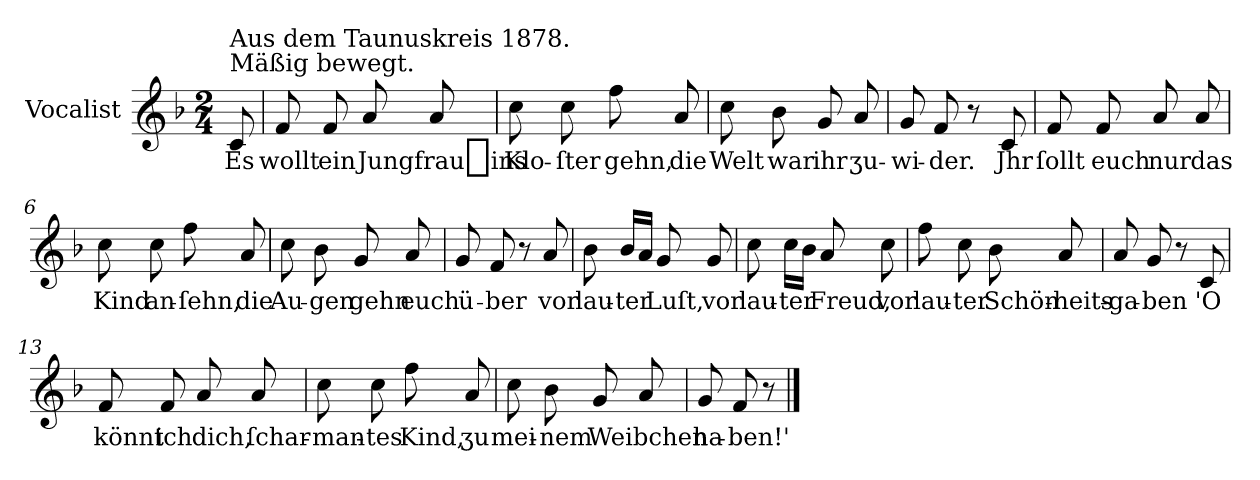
**kern	**text
*part1	*part1
*staff1	*staff1
*I"Vocalist	*
*k[b-]	*
*F:	*
*M2/4	*
=	=
!LO:TX:a:t=Mäßig bewegt.	!
!LO:TX:a:t=Aus dem Taunuskreis 1878.	!
8c	Es
=1	=1
8f	wollt
8f	ein
8a	Jungfrau_ins
8a	.
=2	=2
8cc	Klo-
8cc	-ſter
8ff	gehn,
8a	die
=3	=3
8cc	Welt
8b-	war
8g	ihr
8a	ʒu-
=4	=4
8g	-wi-
8f	-der.
8r	.
8c	Jhr
=5	=5
8f	ſollt
8f	euch
8a	nur
8a	das
=6	=6
8cc	Kind
8cc	an-
8ff	-ſehn,
8a	die
=7	=7
8cc	Au-
8b-	-gen
8g	gehn
8a	euch
=8	=8
8g	ü-
8f	-ber
8r	.
8a	vor
=9	=9
8b-	lau-
16b-LL	-ter
16aJJ	.
8g	Luſt,
8g	vor
=10	=10
8cc	lau-
16ccLL	-ter
16b-JJ	.
8a	Freud,
8cc	vor
=11	=11
8ff	lau-
8cc	-ter
8b-	Schön-
8a	-heits-
=12	=12
8a	-ga-
8g	-ben
8r	.
8c	'O
=13	=13
8f	könnt
8f	ich
8a	dich,
8a	ſchar-
=14	=14
8cc	-man-
8cc	-tes
8ff	Kind,
8a	ʒu
=15	=15
8cc	mei-
8b-	-nem
8g	Weibchen
8a	.
=16	=16
8g	ha-
8f	-ben!'
8r	.
==	==
*-	*-
